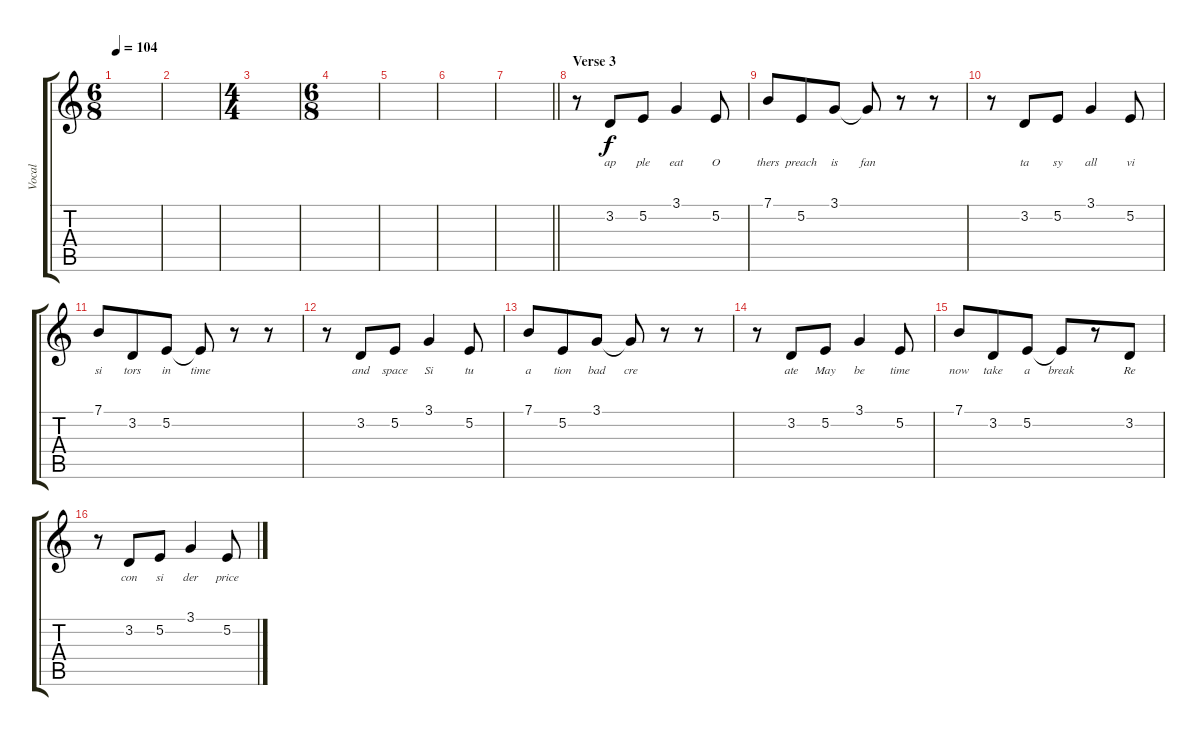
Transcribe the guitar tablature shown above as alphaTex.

\track ("Vocal" "Vocal") {instrument acousticgrandpiano}
\staff {score tabs}
\tuning (E4 B3 G3 D3 A2 E2) {hide}
\ts (6 8)
\tempo 104
\clef g2
\ks c
|
|
\ts (4 4)
|
\ts (6 8)
|
|
|
\barLineRight lightlight
|
\section ("" "Verse 3")
r.8 3.2.8{lyrics (0 "ap") lyrics (1 "") lyrics (2 "") lyrics (3 "") lyrics (4 "")} 5.2.8{lyrics (0 "ple") lyrics (1 "") lyrics (2 "") lyrics (3 "") lyrics (4 "")} 3.1.4{lyrics (0 "eat") lyrics (1 "") lyrics (2 "") lyrics (3 "") lyrics (4 "")} 5.2.8{lyrics (0 "O") lyrics (1 "") lyrics (2 "") lyrics (3 "") lyrics (4 "")} |
7.1.8{lyrics (0 "thers") lyrics (1 "") lyrics (2 "") lyrics (3 "") lyrics (4 "")} 5.2.8{lyrics (0 "preach") lyrics (1 "") lyrics (2 "") lyrics (3 "") lyrics (4 "")} 3.1.8{lyrics (0 "is") lyrics (1 "") lyrics (2 "") lyrics (3 "") lyrics (4 "")} 3.1{t}.8{lyrics (0 "fan") lyrics (1 "") lyrics (2 "") lyrics (3 "") lyrics (4 "")} r.8 r.8 |
r.8 3.2.8{lyrics (0 "ta") lyrics (1 "") lyrics (2 "") lyrics (3 "") lyrics (4 "")} 5.2.8{lyrics (0 "sy") lyrics (1 "") lyrics (2 "") lyrics (3 "") lyrics (4 "")} 3.1.4{lyrics (0 "all") lyrics (1 "") lyrics (2 "") lyrics (3 "") lyrics (4 "")} 5.2.8{lyrics (0 "vi") lyrics (1 "") lyrics (2 "") lyrics (3 "") lyrics (4 "")} |
7.1.8{lyrics (0 "si") lyrics (1 "") lyrics (2 "") lyrics (3 "") lyrics (4 "")} 3.2.8{lyrics (0 "tors") lyrics (1 "") lyrics (2 "") lyrics (3 "") lyrics (4 "")} 5.2.8{lyrics (0 "in") lyrics (1 "") lyrics (2 "") lyrics (3 "") lyrics (4 "")} 5.2{t}.8{lyrics (0 "time") lyrics (1 "") lyrics (2 "") lyrics (3 "") lyrics (4 "")} r.8 r.8 |
r.8 3.2.8{lyrics (0 "and") lyrics (1 "") lyrics (2 "") lyrics (3 "") lyrics (4 "")} 5.2.8{lyrics (0 "space") lyrics (1 "") lyrics (2 "") lyrics (3 "") lyrics (4 "")} 3.1.4{lyrics (0 "Si") lyrics (1 "") lyrics (2 "") lyrics (3 "") lyrics (4 "")} 5.2.8{lyrics (0 "tu") lyrics (1 "") lyrics (2 "") lyrics (3 "") lyrics (4 "")} |
7.1.8{lyrics (0 "a") lyrics (1 "") lyrics (2 "") lyrics (3 "") lyrics (4 "")} 5.2.8{lyrics (0 "tion") lyrics (1 "") lyrics (2 "") lyrics (3 "") lyrics (4 "")} 3.1.8{lyrics (0 "bad") lyrics (1 "") lyrics (2 "") lyrics (3 "") lyrics (4 "")} 3.1{t}.8{lyrics (0 "cre") lyrics (1 "") lyrics (2 "") lyrics (3 "") lyrics (4 "")} r.8 r.8 |
r.8 3.2.8{lyrics (0 "ate") lyrics (1 "") lyrics (2 "") lyrics (3 "") lyrics (4 "")} 5.2.8{lyrics (0 "May") lyrics (1 "") lyrics (2 "") lyrics (3 "") lyrics (4 "")} 3.1.4{lyrics (0 "be") lyrics (1 "") lyrics (2 "") lyrics (3 "") lyrics (4 "")} 5.2.8{lyrics (0 "time") lyrics (1 "") lyrics (2 "") lyrics (3 "") lyrics (4 "")} |
7.1.8{lyrics (0 "now") lyrics (1 "") lyrics (2 "") lyrics (3 "") lyrics (4 "")} 3.2.8{lyrics (0 "take") lyrics (1 "") lyrics (2 "") lyrics (3 "") lyrics (4 "")} 5.2.8{lyrics (0 "a") lyrics (1 "") lyrics (2 "") lyrics (3 "") lyrics (4 "")} 5.2{t}.8{lyrics (0 "break") lyrics (1 "") lyrics (2 "") lyrics (3 "") lyrics (4 "")} r.8 3.2.8{lyrics (0 "Re") lyrics (1 "") lyrics (2 "") lyrics (3 "") lyrics (4 "")} |
r.8 3.2.8{lyrics (0 "con") lyrics (1 "") lyrics (2 "") lyrics (3 "") lyrics (4 "")} 5.2.8{lyrics (0 "si") lyrics (1 "") lyrics (2 "") lyrics (3 "") lyrics (4 "")} 3.1.4{lyrics (0 "der") lyrics (1 "") lyrics (2 "") lyrics (3 "") lyrics (4 "")} 5.2.8{lyrics (0 "price") lyrics (1 "") lyrics (2 "") lyrics (3 "") lyrics (4 "")}
